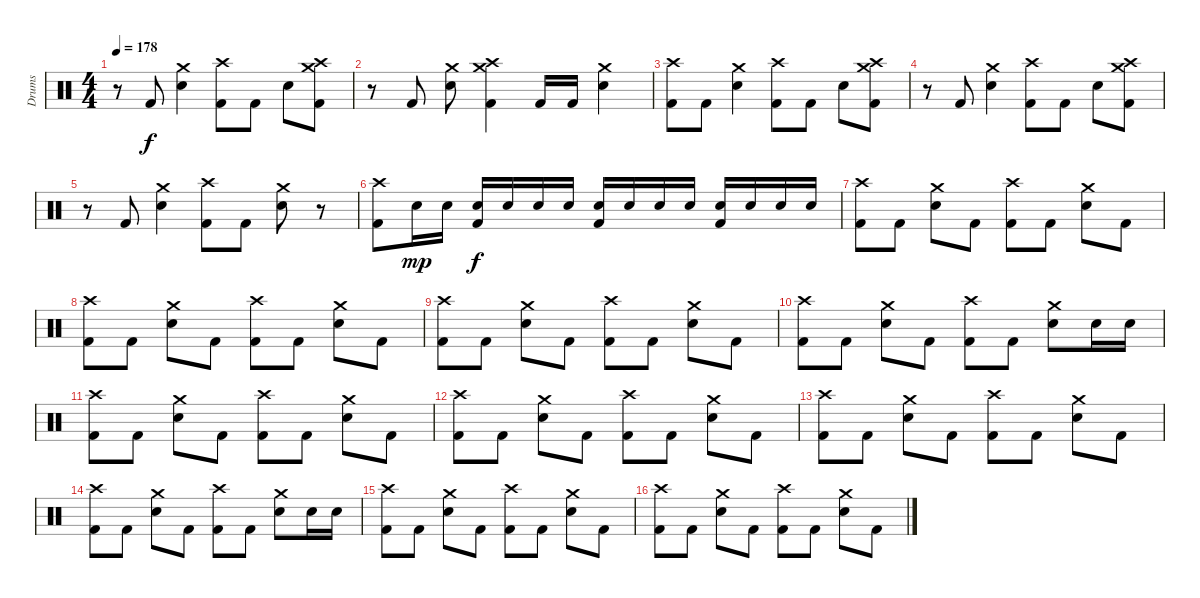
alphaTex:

\track ("Drums" "Drums") {instrument percussion}
\staff {score}
\articulation defaults
\ts (4 4)
\tempo 178
\clef neutral
\ks c
r.8{dy f} "Kick (hit) 2".8 ("Crash medium (hit)" "Snare (hit) 2").4 ("Crash high (hit)" "Kick (hit) 2").8 "Kick (hit) 2".8 "Snare (hit) 2".8 ("Crash high (hit)" "Crash medium (hit)" "Kick (hit) 2").8 |
r.8 "Kick (hit) 2".8 ("Crash medium (hit)" "Snare (hit) 2").8 ("Crash high (hit)" "Crash medium (hit)" "Kick (hit) 2").4 "Kick (hit) 2".16 "Kick (hit) 2".16 ("Crash medium (hit)" "Snare (hit) 2").4 |
("Crash high (hit)" "Kick (hit) 2").8 "Kick (hit) 2".8 ("Crash medium (hit)" "Snare (hit) 2").4 ("Crash high (hit)" "Kick (hit) 2").8 "Kick (hit) 2".8 "Snare (hit) 2".8 ("Crash high (hit)" "Crash medium (hit)" "Kick (hit) 2").8 |
r.8 "Kick (hit) 2".8 ("Crash medium (hit)" "Snare (hit) 2").4 ("Crash high (hit)" "Kick (hit) 2").8 "Kick (hit) 2".8 "Snare (hit) 2".8 ("Crash high (hit)" "Crash medium (hit)" "Kick (hit) 2").8 |
r.8 "Kick (hit) 2".8 ("Crash medium (hit)" "Snare (hit) 2").4 ("Crash high (hit)" "Kick (hit) 2").8 "Kick (hit) 2".8 ("Crash medium (hit)" "Snare (hit) 2").8 r.8 |
("Crash high (hit)" "Kick (hit) 2").8 "Snare (hit) 2".16{dy mp} "Snare (hit) 2".16 ("Snare (hit) 2" "Kick (hit) 2").16{dy f} "Snare (hit) 2".16 "Snare (hit) 2".16 "Snare (hit) 2".16 ("Snare (hit) 2" "Kick (hit) 2").16 "Snare (hit) 2".16 "Snare (hit) 2".16 "Snare (hit) 2".16 ("Snare (hit) 2" "Kick (hit) 2").16 "Snare (hit) 2".16 "Snare (hit) 2".16 "Snare (hit) 2".16 |
("Crash high (hit)" "Kick (hit) 2").8 "Kick (hit) 2".8 ("Crash medium (hit)" "Snare (hit) 2").8 "Kick (hit) 2".8 ("Crash high (hit)" "Kick (hit) 2").8 "Kick (hit) 2".8 ("Crash medium (hit)" "Snare (hit) 2").8 "Kick (hit) 2".8 |
("Crash high (hit)" "Kick (hit) 2").8 "Kick (hit) 2".8 ("Crash medium (hit)" "Snare (hit) 2").8 "Kick (hit) 2".8 ("Crash high (hit)" "Kick (hit) 2").8 "Kick (hit) 2".8 ("Crash medium (hit)" "Snare (hit) 2").8 "Kick (hit) 2".8 |
("Crash high (hit)" "Kick (hit) 2").8 "Kick (hit) 2".8 ("Crash medium (hit)" "Snare (hit) 2").8 "Kick (hit) 2".8 ("Crash high (hit)" "Kick (hit) 2").8 "Kick (hit) 2".8 ("Crash medium (hit)" "Snare (hit) 2").8 "Kick (hit) 2".8 |
("Crash high (hit)" "Kick (hit) 2").8 "Kick (hit) 2".8 ("Crash medium (hit)" "Snare (hit) 2").8 "Kick (hit) 2".8 ("Crash high (hit)" "Kick (hit) 2").8 "Kick (hit) 2".8 ("Crash medium (hit)" "Snare (hit) 2").8 "Snare (hit) 2".16 "Snare (hit) 2".16 |
("Crash high (hit)" "Kick (hit) 2").8 "Kick (hit) 2".8 ("Crash medium (hit)" "Snare (hit) 2").8 "Kick (hit) 2".8 ("Crash high (hit)" "Kick (hit) 2").8 "Kick (hit) 2".8 ("Crash medium (hit)" "Snare (hit) 2").8 "Kick (hit) 2".8 |
("Crash high (hit)" "Kick (hit) 2").8 "Kick (hit) 2".8 ("Crash medium (hit)" "Snare (hit) 2").8 "Kick (hit) 2".8 ("Crash high (hit)" "Kick (hit) 2").8 "Kick (hit) 2".8 ("Crash medium (hit)" "Snare (hit) 2").8 "Kick (hit) 2".8 |
("Crash high (hit)" "Kick (hit) 2").8 "Kick (hit) 2".8 ("Crash medium (hit)" "Snare (hit) 2").8 "Kick (hit) 2".8 ("Crash high (hit)" "Kick (hit) 2").8 "Kick (hit) 2".8 ("Crash medium (hit)" "Snare (hit) 2").8 "Kick (hit) 2".8 |
("Crash high (hit)" "Kick (hit) 2").8 "Kick (hit) 2".8 ("Crash medium (hit)" "Snare (hit) 2").8 "Kick (hit) 2".8 ("Crash high (hit)" "Kick (hit) 2").8 "Kick (hit) 2".8 ("Crash medium (hit)" "Snare (hit) 2").8 "Snare (hit) 2".16 "Snare (hit) 2".16 |
("Crash high (hit)" "Kick (hit) 2").8 "Kick (hit) 2".8 ("Crash medium (hit)" "Snare (hit) 2").8 "Kick (hit) 2".8 ("Crash high (hit)" "Kick (hit) 2").8 "Kick (hit) 2".8 ("Crash medium (hit)" "Snare (hit) 2").8 "Kick (hit) 2".8 |
("Crash high (hit)" "Kick (hit) 2").8 "Kick (hit) 2".8 ("Crash medium (hit)" "Snare (hit) 2").8 "Kick (hit) 2".8 ("Crash high (hit)" "Kick (hit) 2").8 "Kick (hit) 2".8 ("Crash medium (hit)" "Snare (hit) 2").8 "Kick (hit) 2".8
